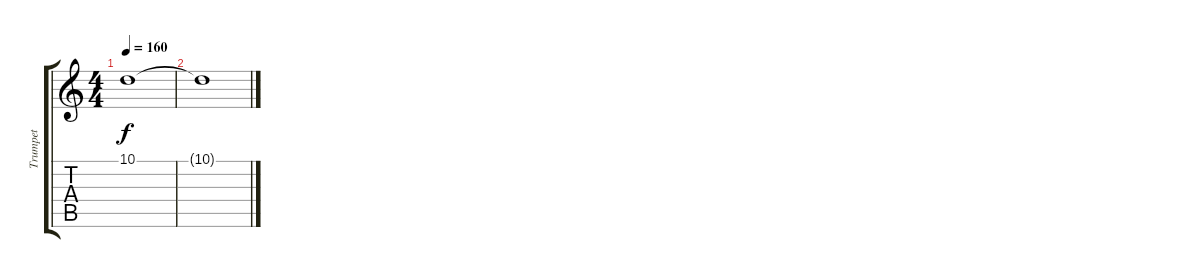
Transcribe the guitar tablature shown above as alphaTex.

\track ("Trumpet" "Trumpet") {instrument synthbrass2}
\staff {score tabs}
\tuning (E4 B3 G3 D3 A2 E2) {hide}
\ts (4 4)
\tempo 160
\clef g2
\ks c
10.1.1{dy f volume 0} |
10.1{t}.1
